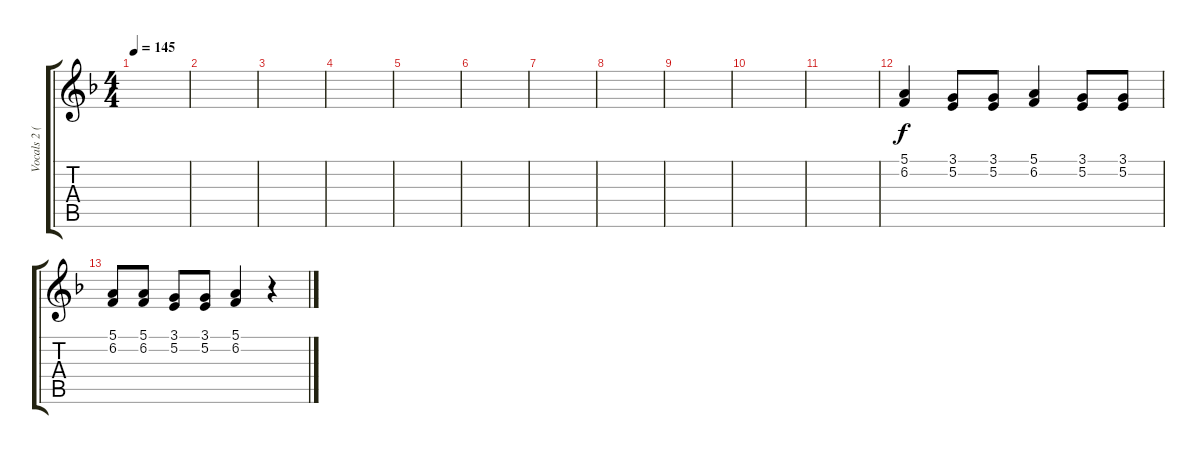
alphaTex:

\track ("Vocals 2 (Noodles, Greg K.)" "Vocals 2 (") {instrument clarinet}
\staff {score tabs}
\tuning (E4 B3 G3 D3 A2 E2) {hide}
\ts (4 4)
\tempo 145
\clef g2
\ks f
|
|
|
|
|
|
|
|
|
|
|
(5.1 6.2).4 (3.1 5.2).8 (3.1 5.2).8 (5.1 6.2).4 (3.1 5.2).8 (3.1 5.2).8 |
(5.1 6.2).8 (5.1 6.2).8 (3.1 5.2).8 (3.1 5.2).8 (5.1 6.2).4 r.4
